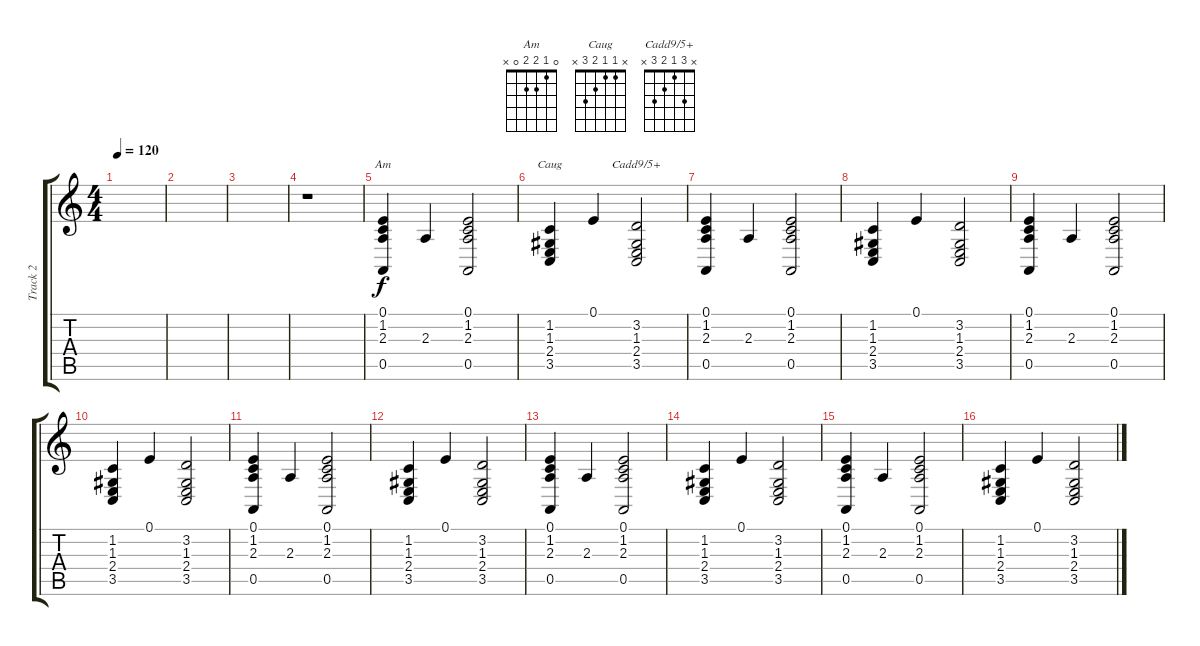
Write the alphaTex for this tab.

\track ("Track 2" "Track 2") {instrument brightacousticpiano}
\staff {score tabs}
\tuning (E4 B3 G3 D3 A2 E2) {hide}
\chord ("Am" 0 1 2 2 0 x)
\chord ("Caug" x 1 1 2 3 x)
\chord ("Cadd9/5+" x 3 1 2 3 x)
\ts (4 4)
\tempo 120
\clef g2
\ks c
|
|
|
r.1 |
(0.1 1.2 2.3 0.5).4{ch "Am"} 2.3.4 (0.1 1.2 2.3 0.5).2 |
(1.2 1.3 2.4 3.5).4{ch "Caug"} 0.1.4 (3.2 1.3 2.4 3.5).2{ch "Cadd9/5+"} |
(0.1 1.2 2.3 0.5).4 2.3.4 (0.1 1.2 2.3 0.5).2 |
(1.2 1.3 2.4 3.5).4 0.1.4 (3.2 1.3 2.4 3.5).2 |
(0.1 1.2 2.3 0.5).4 2.3.4 (0.1 1.2 2.3 0.5).2 |
(1.2 1.3 2.4 3.5).4 0.1.4 (3.2 1.3 2.4 3.5).2 |
(0.1 1.2 2.3 0.5).4 2.3.4 (0.1 1.2 2.3 0.5).2 |
(1.2 1.3 2.4 3.5).4 0.1.4 (3.2 1.3 2.4 3.5).2 |
(0.1 1.2 2.3 0.5).4 2.3.4 (0.1 1.2 2.3 0.5).2 |
(1.2 1.3 2.4 3.5).4 0.1.4 (3.2 1.3 2.4 3.5).2 |
(0.1 1.2 2.3 0.5).4 2.3.4 (0.1 1.2 2.3 0.5).2 |
(1.2 1.3 2.4 3.5).4 0.1.4 (3.2 1.3 2.4 3.5).2
